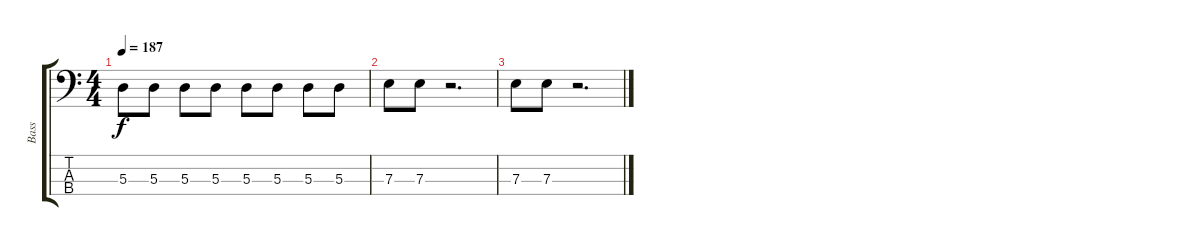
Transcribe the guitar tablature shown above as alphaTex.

\track ("Bass" "Bass") {instrument electricbassfinger}
\staff {score tabs}
\tuning (G2 D2 A1 E1) {hide}
\ts (4 4)
\tempo 187
\clef f4
\ks c
5.3.8{dy f} 5.3.8 5.3.8 5.3.8 5.3.8 5.3.8 5.3.8 5.3.8 |
7.3.8 7.3.8 r.2{d} |
7.3.8 7.3.8 r.2{d}
